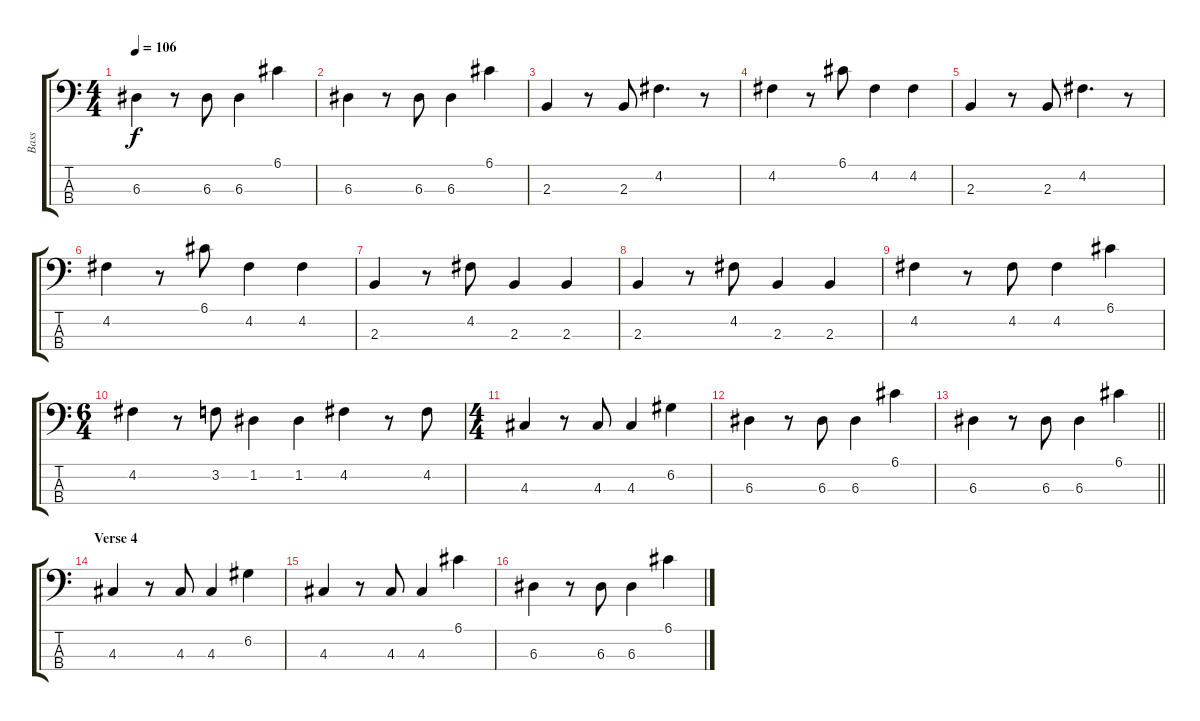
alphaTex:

\track ("Bass" "Bass") {instrument electricbassfinger}
\staff {score tabs}
\tuning (G2 D2 A1 E1) {hide}
\ts (4 4)
\tempo 106
\clef f4
\ks c
6.3.4{dy f} r.8 6.3.8 6.3.4 6.1.4 |
6.3.4 r.8 6.3.8 6.3.4 6.1.4 |
2.3.4 r.8 2.3.8 4.2.4{d} r.8 |
4.2.4 r.8 6.1.8 4.2.4 4.2.4 |
2.3.4 r.8 2.3.8 4.2.4{d} r.8 |
4.2.4 r.8 6.1.8 4.2.4 4.2.4 |
2.3.4 r.8 4.2.8 2.3.4 2.3.4 |
2.3.4 r.8 4.2.8 2.3.4 2.3.4 |
4.2.4 r.8 4.2.8 4.2.4 6.1.4 |
\ts (6 4)
4.2.4 r.8 3.2.8 1.2.4 1.2.4 4.2.4 r.8 4.2.8 |
\ts (4 4)
4.3.4 r.8 4.3.8 4.3.4 6.2.4 |
6.3.4 r.8 6.3.8 6.3.4 6.1.4 |
\barLineRight lightlight
6.3.4 r.8 6.3.8 6.3.4 6.1.4 |
\section ("" "Verse 4")
4.3.4 r.8 4.3.8 4.3.4 6.2.4 |
4.3.4 r.8 4.3.8 4.3.4 6.1.4 |
6.3.4 r.8 6.3.8 6.3.4 6.1.4
